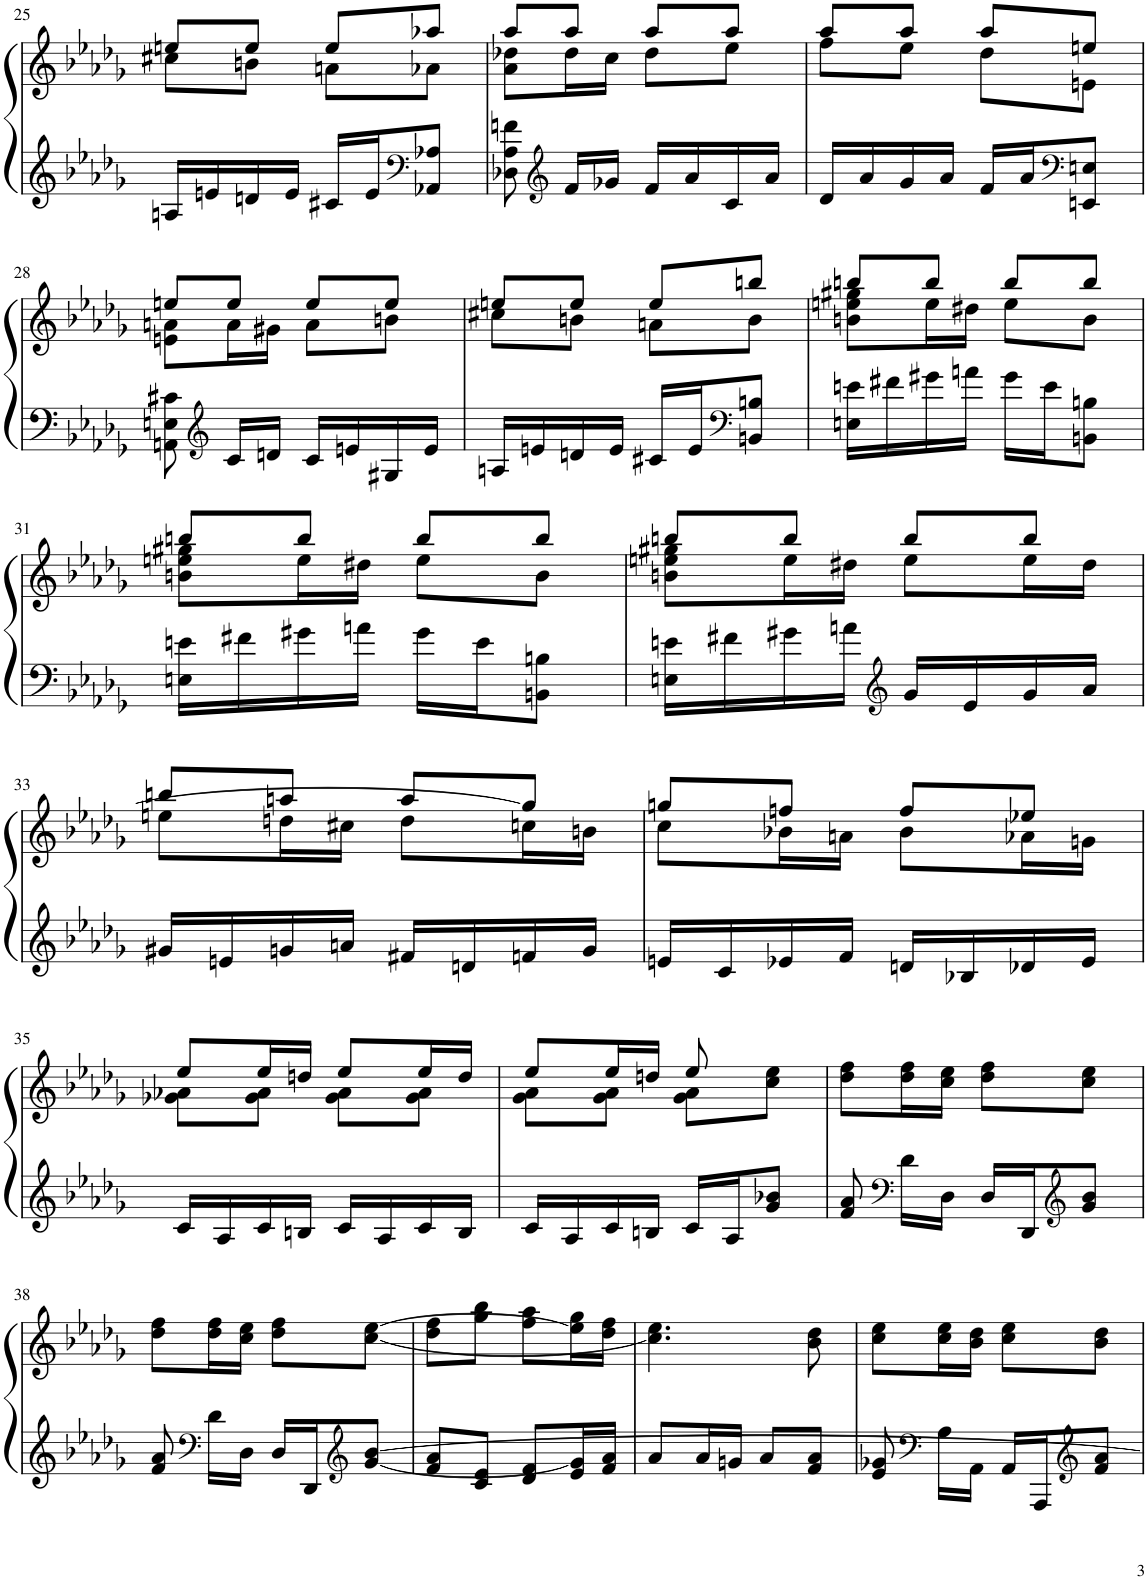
**kern	**kern
*part1	*part1
*staff2	*staff1
*I"Piano	*
*I'Pno.	*
!!LO:PB:g=z
*clefG2	*clefG2
*k[b-e-a-d-g-]	*k[b-e-a-d-g-]
*M2/4	*M2/4
=25	=25
*	*^
16An/LL	8een/L	8cc#X\L
16en/	.	.
16dn/	8ee/J	8bn\J
16e/JJ	.	.
16c#X/LL	8ee/L	8an\L
16e/J	.	.
*clefF4	*	*
8AA-X/ 8A-X/J	8aa-X/J	8a-X\J
=26	=26	=26
8D-X\ 8A-\ 8fn\	8aa-/L	8a-\ 8dd-X\L
*clefG2	*	*
16f/LL	8aa-/J	16dd-\L
16g-X/JJ	.	16cc\JJ
16f/LL	8aa-/L	8dd-\L
16a-/	.	.
16c/	8aa-/J	8ee-\J
16a-/JJ	.	.
=27	=27	=27
16d-/LL	8aa-/L	8ff\L
16a-/	.	.
16g-/	8aa-/J	8ee-\J
16a-/JJ	.	.
16f/LL	8aa-/L	8dd-\L
16a-/J	.	.
*clefF4	*	*
8EEn/ 8En/J	8een/J	8en\J
!!LO:LB:g=z	!!
=28	=28	=28
8AAn\ 8En\ 8c#X\	8een/L	8en\ 8an\L
*clefG2	*	*
16c#/LL	8ee/J	16a\L
16dn/JJ	.	16g#X\JJ
16c#/LL	8ee/L	8a\L
16en/	.	.
16G#X/	8ee/J	8bn\J
16e/JJ	.	.
=29	=29	=29
16An/LL	8een/L	8cc#X\L
16en/	.	.
16dn/	8ee/J	8bn\J
16e/JJ	.	.
16c#X/LL	8ee/L	8an\L
16e/J	.	.
*clefF4	*	*
8BBn/ 8Bn/J	8bbn/J	8b\J
=30	=30	=30
16En\ 16en\LL	8bbn/L	8bn\ 8een\ 8gg#X\L
16f#X\	.	.
16g#X\	8bb/J	16ee\L
16an\JJ	.	16dd#X\JJ
16g#\LL	8bb/L	8ee\L
16e\J	.	.
8BBn\ 8Bn\J	8bb/J	8b\J
!!LO:LB:g=z	!!
=31	=31	=31
16En\ 16en\LL	8bbn/L	8bn\ 8een\ 8gg#X\L
16f#X\	.	.
16g#X\	8bb/J	16ee\L
16an\JJ	.	16dd#X\JJ
16g#\LL	8bb/L	8ee\L
16e\J	.	.
8BBn\ 8Bn\J	8bb/J	8b\J
=32	=32	=32
16En\ 16en\LL	8bbn/L	8bn\ 8een\ 8gg#X\L
16f#X\	.	.
16g#X\	8bb/J	16ee\L
16an\JJ	.	16dd#X\JJ
*clefG2	*	*
16g#/LL	8bb/L	8ee\L
16e/	.	.
16g#/	8bb/J	16ee\L
16a/JJ	.	16dd#\JJ
!!LO:LB:g=z	!!
=33	=33	=33
16g#X/LL	8bbn/L	8een\L
16en/	.	.
16gn/	8aan/J	16ddn\L
16an/JJ	.	16cc#X\JJ
16f#X/LL	8aa/L	8dd\L
16dn/	.	.
16fn/	8gg/J]	16ccn\L
16g/JJ	.	16bn\JJ
=34	=34	=34
16en/LL	8ggn/L	8cc\L
16c/	.	.
16e-X/	8ffn/J	16b-X\L
16f/JJ	.	16an\JJ
16dn/LL	8ff/L	8b-\L
16B-X/	.	.
16d-X/	8ee-X/J	16a-X\L
16e-/JJ	.	16gn\JJ
!!LO:LB:g=z	!!
=35	=35	=35
16c/LL	8ee-/L	8g-X\ 8a-X\L
16A-/	.	.
16c/	16ee-/L	8g-\ 8a-\J
16Bn/JJ	16ddn/JJ	.
16c/LL	8ee-/L	8g-\ 8a-\L
16A-/	.	.
16c/	16ee-/L	8g-\ 8a-\J
16B/JJ	16dd/JJ	.
=36	=36	=36
16c/LL	8ee-/L	8g-\ 8a-\L
16A-/	.	.
16c/	16ee-/L	8g-\ 8a-\J
16Bn/JJ	16ddn/JJ	.
16c/LL	8ee-/	8g-\ 8a-\L
16A-/J	.	.
8g-/ 8b-X/J	8ryy	8cc\ 8ee-\J
*	*v	*v
=37	=37
*^	*
8f/ 8a-/	8ryy	8dd-\ 8ff\L
*clefF4	*	*
8ryy	16d-\LL	16dd-\ 16ff\L
.	16D-\JJ	16cc\ 16ee-\JJ
16D-/LL	4ryy	8dd-\ 8ff\L
16DD-/J	.	.
*clefG2	*	*
8g-/ 8b-/J	.	8cc\ 8ee-\J
!!LO:LB:g=z
=38	=38	=38
8f/ 8a-/	8ryy	8dd-\ 8ff\L
*clefF4	*	*
8ryy	16d-\LL	16dd-\ 16ff\L
.	16D-\JJ	16cc\ 16ee-\JJ
16D-/LL	4ryy	8dd-\ 8ff\L
16DD-/J	.	.
*clefG2	*	*
[8g-/ [8b-/J	.	[8cc\ [8ee-\J
*v	*v	*
=39	=39
8f/ 8a-/L	8dd-\ 8ff\L
8c/ 8e-/J	8gg-\ 8bb-\J
8d-/ 8f/L	8ff\ 8aa-\L
16e-/ 16g-/]L	16ee-\] 16gg-\L
16f/ 16a-/JJ	16dd-\ 16ff\JJ
=40	=40
8a-/L	4.cc\] 4.ee-\
16a-/L	.
16gn/JJ	.
8a-/L	.
8f/ 8a-/J	8b-\ 8dd-\
=41	=41
*^	*
8e-/ 8g-X/	8ryy	8cc\ 8ee-\L
*clefF4	*	*
8ryy	16A-\LL	16cc\ 16ee-\L
.	16AA-\JJ	16b-\ 16dd-\JJ
16AA-/LL	4ryy	8cc\ 8ee-\L
16AAA-/J	.	.
*clefG2	*	*
8f/ 8a-/J	.	8b-\ 8dd-\J
*v	*v	*
=	=
*-	*-
